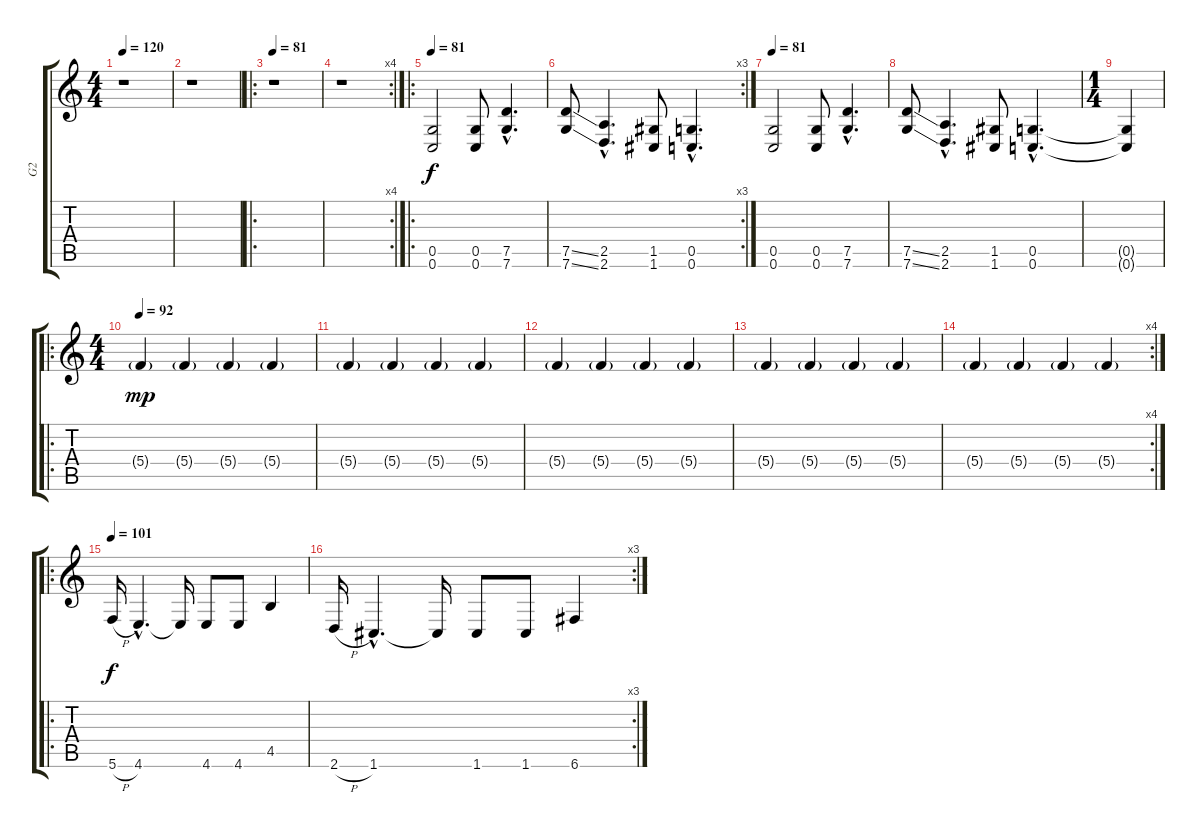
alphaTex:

\track ("G2" "G2") {instrument overdrivenguitar}
\staff {score tabs}
\tuning (D4 A3 F3 C3 G2 C2) {hide}
\ts (4 4)
\tempo 120
\tempo 81
\tempo 120
\clef g2
\ks c
r.1{dy f instrument overdrivenguitar} |
r.1 |
\ro
\tempo 81
r.1 |
\rc 4
r.1 |
\ro
\tempo 81
(0.5 0.6).2 (0.5 0.6).8 (7.5{hac} 7.6{hac}).4{d} |
\rc 3
(7.5{ss} 7.6{ss}).8 (2.5{hac} 2.6{hac}).4{d} (1.5 1.6).8 (0.5{hac} 0.6{hac}).4{d} |
\tempo 81
(0.5 0.6).2 (0.5 0.6).8 (7.5{hac} 7.6{hac}).4{d} |
(7.5{ss} 7.6{ss}).8 (2.5{hac} 2.6{hac}).4{d} (1.5 1.6).8 (0.5{hac} 0.6{hac}).4{d} |
\ts (1 4)
(0.5{t} 0.6{t}).4 |
\ro
\ts (4 4)
\tempo 92
5.4{g}.4{dy mp} 5.4{g}.4 5.4{g}.4 5.4{g}.4 |
5.4{g}.4 5.4{g}.4 5.4{g}.4 5.4{g}.4 |
5.4{g}.4 5.4{g}.4 5.4{g}.4 5.4{g}.4 |
5.4{g}.4 5.4{g}.4 5.4{g}.4 5.4{g}.4 |
\rc 4
5.4{g}.4 5.4{g}.4 5.4{g}.4 5.4{g}.4 |
\ro
\tempo 101
5.6{h}.16{dy f} 4.6{hac}.4{d} 4.6{t}.16 4.6.8 4.6.8 4.5.4 |
\rc 3
2.6{h}.16 1.6{hac}.4{d} 1.6{t}.16 1.6.8 1.6.8 6.6.4
